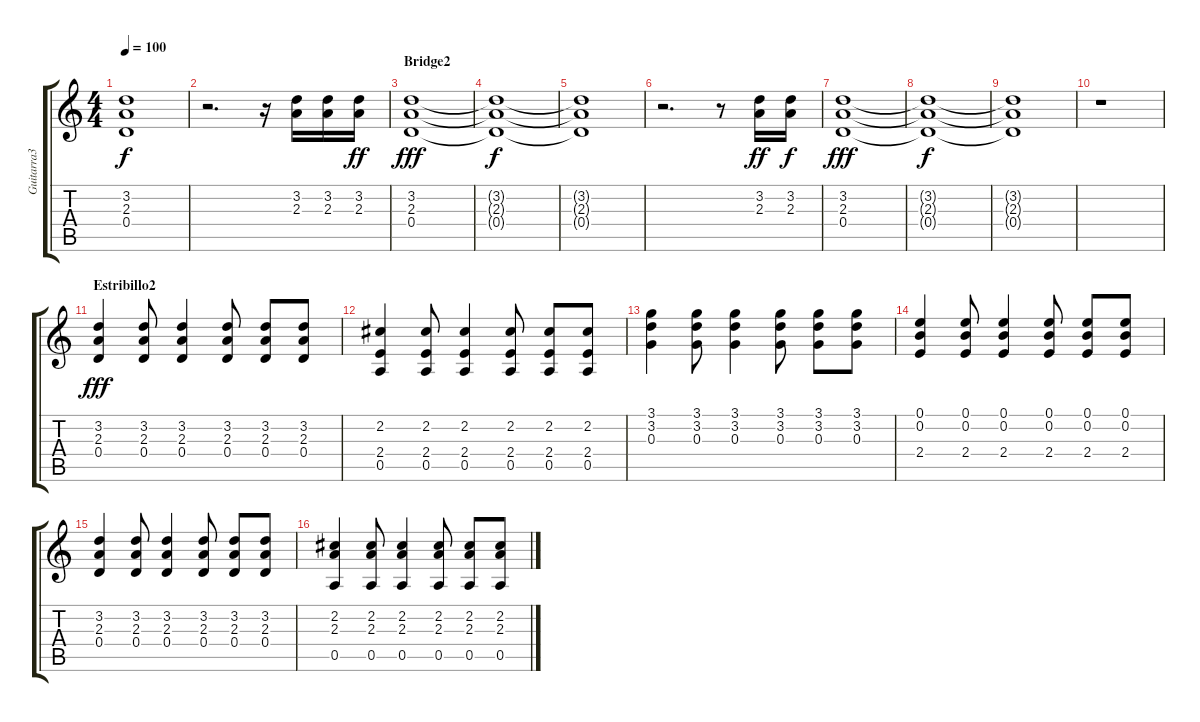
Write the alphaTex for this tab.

\track ("Guitarra3" "Guitarra3") {instrument distortionguitar}
\staff {score tabs}
\tuning (E4 B3 G3 D3 A2 E2) {hide}
\ts (4 4)
\tempo 100
\clef g2
\ks c
(3.2{t} 2.3{t} 0.4{t}).1{dy f} |
r.2{d} r.16 (3.2 2.3).16{volume 7} (3.2 2.3).16 (3.2 2.3).16{dy ff} |
\section ("" "Bridge2")
(3.2 2.3 0.4).1{dy fff} |
(3.2{t} 2.3{t} 0.4{t}).1{dy f} |
(3.2{t} 2.3{t} 0.4{t}).1 |
r.2{d} r.8 (3.2 2.3).16{dy ff volume 7} (3.2 2.3).16{dy f} |
(3.2 2.3 0.4).1{dy fff} |
(3.2{t} 2.3{t} 0.4{t}).1{dy f} |
(3.2{t} 2.3{t} 0.4{t}).1 |
r.1 |
\section ("" "Estribillo2")
(3.2 2.3 0.4).4{dy fff volume 7} (3.2 2.3 0.4).8 (3.2 2.3 0.4).4 (3.2 2.3 0.4).8 (3.2 2.3 0.4).8 (3.2 2.3 0.4).8 |
(2.2 2.4 0.5).4 (2.2 2.4 0.5).8 (2.2 2.4 0.5).4 (2.2 2.4 0.5).8 (2.2 2.4 0.5).8 (2.2 2.4 0.5).8 |
(3.1 3.2 0.3).4 (3.1 3.2 0.3).8 (3.1 3.2 0.3).4 (3.1 3.2 0.3).8 (3.1 3.2 0.3).8 (3.1 3.2 0.3).8 |
(0.1 0.2 2.4).4 (0.1 0.2 2.4).8 (0.1 0.2 2.4).4 (0.1 0.2 2.4).8 (0.1 0.2 2.4).8 (0.1 0.2 2.4).8 |
(3.2 2.3 0.4).4 (3.2 2.3 0.4).8 (3.2 2.3 0.4).4 (3.2 2.3 0.4).8 (3.2 2.3 0.4).8 (3.2 2.3 0.4).8 |
(2.2 2.3 0.5).4 (2.2 2.3 0.5).8 (2.2 2.3 0.5).4 (2.2 2.3 0.5).8 (2.2 2.3 0.5).8 (2.2 2.3 0.5).8
